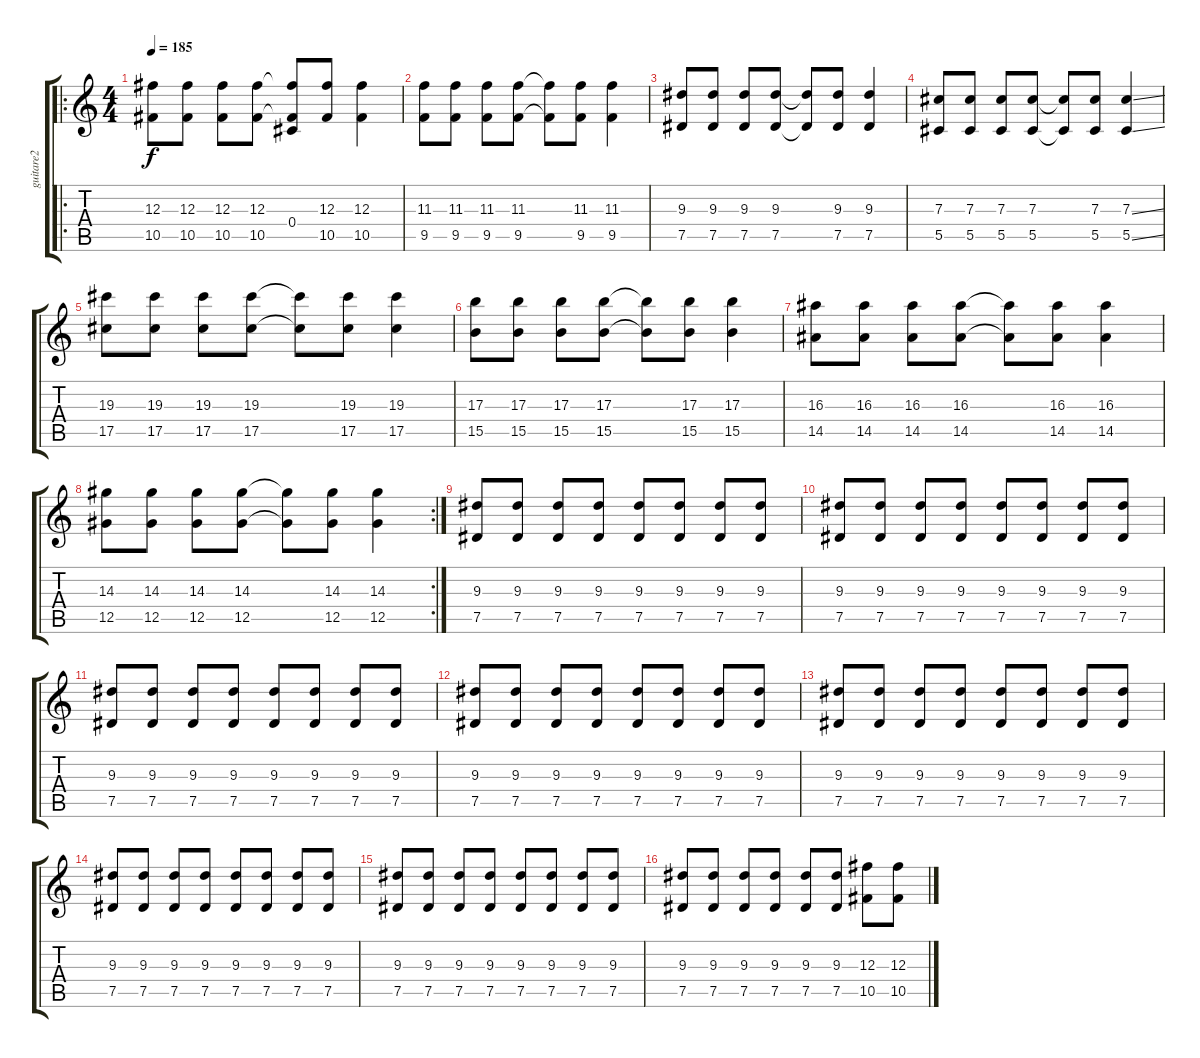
\track ("guitare2" "guitare2") {instrument distortionguitar}
\staff {score tabs}
\tuning (Eb4 Bb3 Gb3 Db3 Ab2 Eb2) {hide}
\ro
\ts (4 4)
\tempo 185
\clef g2
\ks c
(12.3 10.5).8{dy f} (12.3 10.5).8 (12.3 10.5).8 (12.3 10.5).8 (12.3{t} 0.4 10.5{t}).8 (12.3 10.5).8 (12.3 10.5).4 |
(11.3 9.5).8 (11.3 9.5).8 (11.3 9.5).8 (11.3 9.5).8 (11.3{t} 9.5{t}).8 (11.3 9.5).8 (11.3 9.5).4 |
(9.3 7.5).8 (9.3 7.5).8 (9.3 7.5).8 (9.3 7.5).8 (9.3{t} 7.5{t}).8 (9.3 7.5).8 (9.3 7.5).4 |
(7.3 5.5).8 (7.3 5.5).8 (7.3 5.5).8 (7.3 5.5).8 (7.3{t} 5.5{t}).8 (7.3 5.5).8 (7.3{ss} 5.5{ss}).4 |
(19.3 17.5).8 (19.3 17.5).8 (19.3 17.5).8 (19.3 17.5).8 (19.3{t} 17.5{t}).8 (19.3 17.5).8 (19.3 17.5).4 |
(17.3 15.5).8 (17.3 15.5).8 (17.3 15.5).8 (17.3 15.5).8 (17.3{t} 15.5{t}).8 (17.3 15.5).8 (17.3 15.5).4 |
(16.3 14.5).8 (16.3 14.5).8 (16.3 14.5).8 (16.3 14.5).8 (16.3{t} 14.5{t}).8 (16.3 14.5).8 (16.3 14.5).4 |
\rc 2
(14.3 12.5).8 (14.3 12.5).8 (14.3 12.5).8 (14.3 12.5).8 (14.3{t} 12.5{t}).8 (14.3 12.5).8 (14.3 12.5).4 |
(9.3 7.5).8 (9.3 7.5).8 (9.3 7.5).8 (9.3 7.5).8 (9.3 7.5).8 (9.3 7.5).8 (9.3 7.5).8 (9.3 7.5).8 |
(9.3 7.5).8 (9.3 7.5).8 (9.3 7.5).8 (9.3 7.5).8 (9.3 7.5).8 (9.3 7.5).8 (9.3 7.5).8 (9.3 7.5).8 |
(9.3 7.5).8 (9.3 7.5).8 (9.3 7.5).8 (9.3 7.5).8 (9.3 7.5).8 (9.3 7.5).8 (9.3 7.5).8 (9.3 7.5).8 |
(9.3 7.5).8 (9.3 7.5).8 (9.3 7.5).8 (9.3 7.5).8 (9.3 7.5).8 (9.3 7.5).8 (9.3 7.5).8 (9.3 7.5).8 |
(9.3 7.5).8 (9.3 7.5).8 (9.3 7.5).8 (9.3 7.5).8 (9.3 7.5).8 (9.3 7.5).8 (9.3 7.5).8 (9.3 7.5).8 |
(9.3 7.5).8 (9.3 7.5).8 (9.3 7.5).8 (9.3 7.5).8 (9.3 7.5).8 (9.3 7.5).8 (9.3 7.5).8 (9.3 7.5).8 |
(9.3 7.5).8 (9.3 7.5).8 (9.3 7.5).8 (9.3 7.5).8 (9.3 7.5).8 (9.3 7.5).8 (9.3 7.5).8 (9.3 7.5).8 |
(9.3 7.5).8 (9.3 7.5).8 (9.3 7.5).8 (9.3 7.5).8 (9.3 7.5).8 (9.3 7.5).8 (12.3 10.5).8 (12.3 10.5).8
